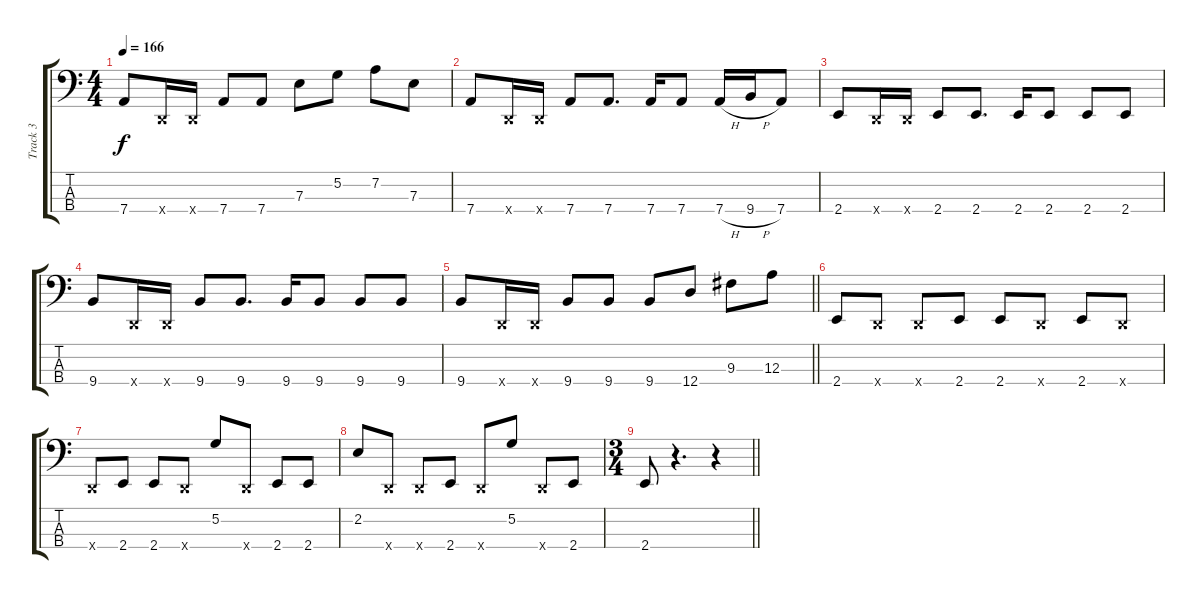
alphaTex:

\track ("Track 3" "Track 3") {instrument electricbasspick}
\staff {score tabs}
\tuning (G2 D2 A1 D1) {hide}
\ts (4 4)
\tempo 166
\clef f4
\ks c
7.4.8{dy f} 0.4{x}.16 0.4{x}.16 7.4.8 7.4.8 7.3.8 5.2.8 7.2.8 7.3.8 |
7.4.8 0.4{x}.16 0.4{x}.16 7.4.8 7.4.8{d} 7.4.16 7.4.8 7.4{h}.16 9.4{h}.16 7.4.8 |
2.4.8 0.4{x}.16 0.4{x}.16 2.4.8 2.4.8{d} 2.4.16 2.4.8 2.4.8 2.4.8 |
9.4.8 0.4{x}.16 0.4{x}.16 9.4.8 9.4.8{d} 9.4.16 9.4.8 9.4.8 9.4.8 |
\barLineRight lightlight
9.4.8 0.4{x}.16 0.4{x}.16 9.4.8 9.4.8 9.4.8 12.4.8 9.3.8 12.3.8 |
2.4.8 0.4{x}.8 0.4{x}.8 2.4.8 2.4.8 0.4{x}.8 2.4.8 0.4{x}.8 |
0.4{x}.8 2.4.8 2.4.8 0.4{x}.8 5.2.8 0.4{x}.8 2.4.8 2.4.8 |
2.2.8 0.4{x}.8 0.4{x}.8 2.4.8 0.4{x}.8 5.2.8 0.4{x}.8 2.4.8 |
\ts (3 4)
\barLineRight lightlight
2.4.8 r.4{d} r.4
